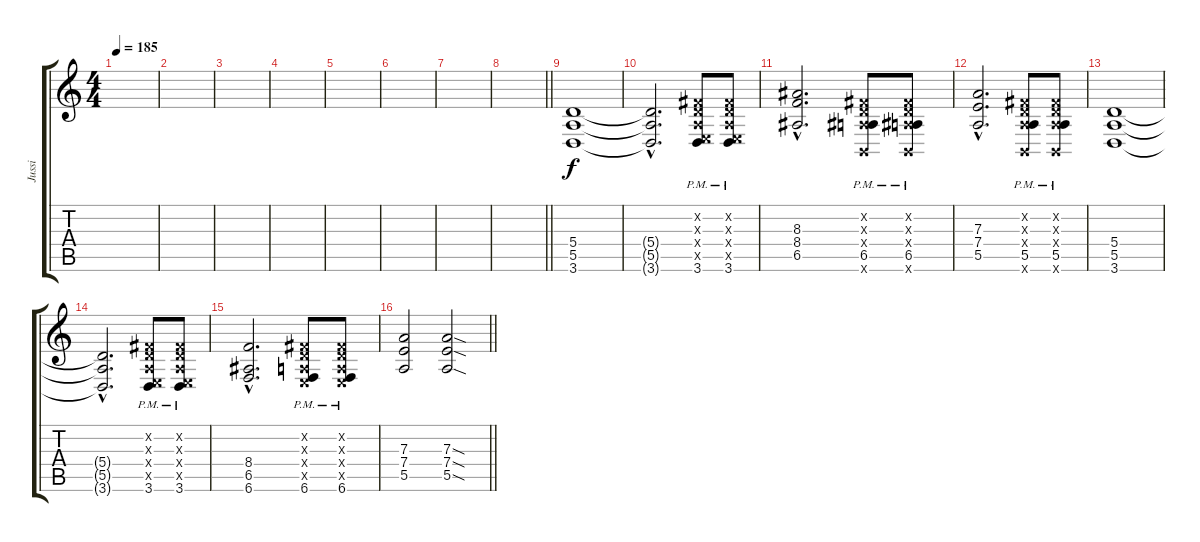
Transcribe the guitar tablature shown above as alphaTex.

\track ("Jussi" "Jussi") {instrument distortionguitar}
\staff {score tabs}
\tuning (B3 Gb3 D3 A2 E2 B1) {hide}
\ts (4 4)
\tempo 185
\clef g2
\ks c
|
|
|
|
|
|
|
\barLineRight lightlight
|
(5.4 5.5 3.6).1 |
(5.4{hac t} 5.5{hac t} 3.6{hac t}).2{d} (0.2{x} 0.3{x} 0.4{x} 0.5{x} 3.6{pm}).8 (0.2{x} 0.3{x} 0.4{x} 0.5{x} 3.6{pm}).8 |
(8.3{hac} 8.4{hac} 6.5{hac}).2{d} (0.2{x} 0.3{x} 0.4{x} 6.5{pm} 0.6{x}).8 (0.2{x} 0.3{x} 0.4{x} 6.5{pm} 0.6{x}).8 |
(7.3{hac} 7.4{hac} 5.5{hac}).2{d} (0.2{x} 0.3{x} 0.4{x} 5.5{pm} 0.6{x}).8 (0.2{x} 0.3{x} 0.4{x} 5.5{pm} 0.6{x}).8 |
(5.4 5.5 3.6).1 |
(5.4{hac t} 5.5{hac t} 3.6{hac t}).2{d} (0.2{x} 0.3{x} 0.4{x} 0.5{x} 3.6{pm}).8 (0.2{x} 0.3{x} 0.4{x} 0.5{x} 3.6{pm}).8 |
(8.4{hac} 6.5{hac} 6.6{hac}).2{d} (0.2{x} 0.3{x} 0.4{x} 0.5{x} 6.6{pm}).8 (0.2{x} 0.3{x} 0.4{x} 0.5{x} 6.6{pm}).8 |
\barLineRight lightlight
(7.3 7.4 5.5).2 (7.3{sod} 7.4{sod} 5.5{sod}).2
